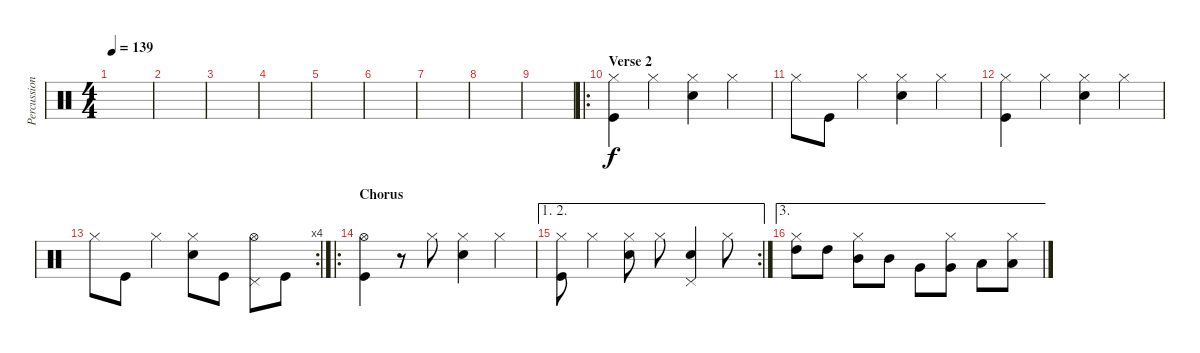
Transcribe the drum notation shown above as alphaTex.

\track ("Percussion" "Percussion") {instrument percussion}
\staff {score}
\articulation defaults
\ts (4 4)
\tempo 139
\clef neutral
\ks c
|
|
|
|
|
|
|
|
|
\ro
\section ("" "Verse 2")
("Hi-Hat (closed)" "Kick (hit)").4 "Hi-Hat (closed)".4 ("Hi-Hat (closed)" "Snare (hit) 2").4 "Hi-Hat (closed)".4 |
"Hi-Hat (closed)".8 "Kick (hit)".8 "Hi-Hat (closed)".4 ("Hi-Hat (closed)" "Snare (hit) 2").4 "Hi-Hat (closed)".4 |
("Hi-Hat (closed)" "Kick (hit)").4 "Hi-Hat (closed)".4 ("Hi-Hat (closed)" "Snare (hit) 2").4 "Hi-Hat (closed)".4 |
\rc 4 "Hi-Hat (closed)".8 "Kick (hit)".8 "Hi-Hat (closed)".4
("Hi-Hat (closed)" "Snare (hit) 2").8 "Kick (hit)".8 ("Pedal Hi-Hat (hit)" "Hi-Hat (open)").8 "Kick (hit)".8 |
\ro
\section ("" "Chorus")
("Hi-Hat (open)" "Kick (hit)").4 r.8 "Hi-Hat (closed)".8 ("Hi-Hat (closed)" "Snare (hit) 2").4 "Hi-Hat (closed)".4 |
\ae (1 2)
\rc 2
("Hi-Hat (closed)" "Kick (hit)").8 "Hi-Hat (closed)".4 ("Hi-Hat (closed)" "Snare (hit) 2").8 "Hi-Hat (closed)".8 ("Pedal Hi-Hat (hit)" "Snare (hit) 2").4 "Hi-Hat (closed)".8 |
\ae 3
("High Tom (hit)" "Hi-Hat (closed)").8 "High Tom (hit)".8 ("Mid Tom (hit)" "Hi-Hat (closed)").8 "Mid Tom (hit)".8 "Very Low Tom (hit)".8 ("Very Low Tom (hit)" "Hi-Hat (closed)").8 "Low Floor Tom (hit)".8 ("Low Floor Tom (hit)" "Hi-Hat (closed)").8
